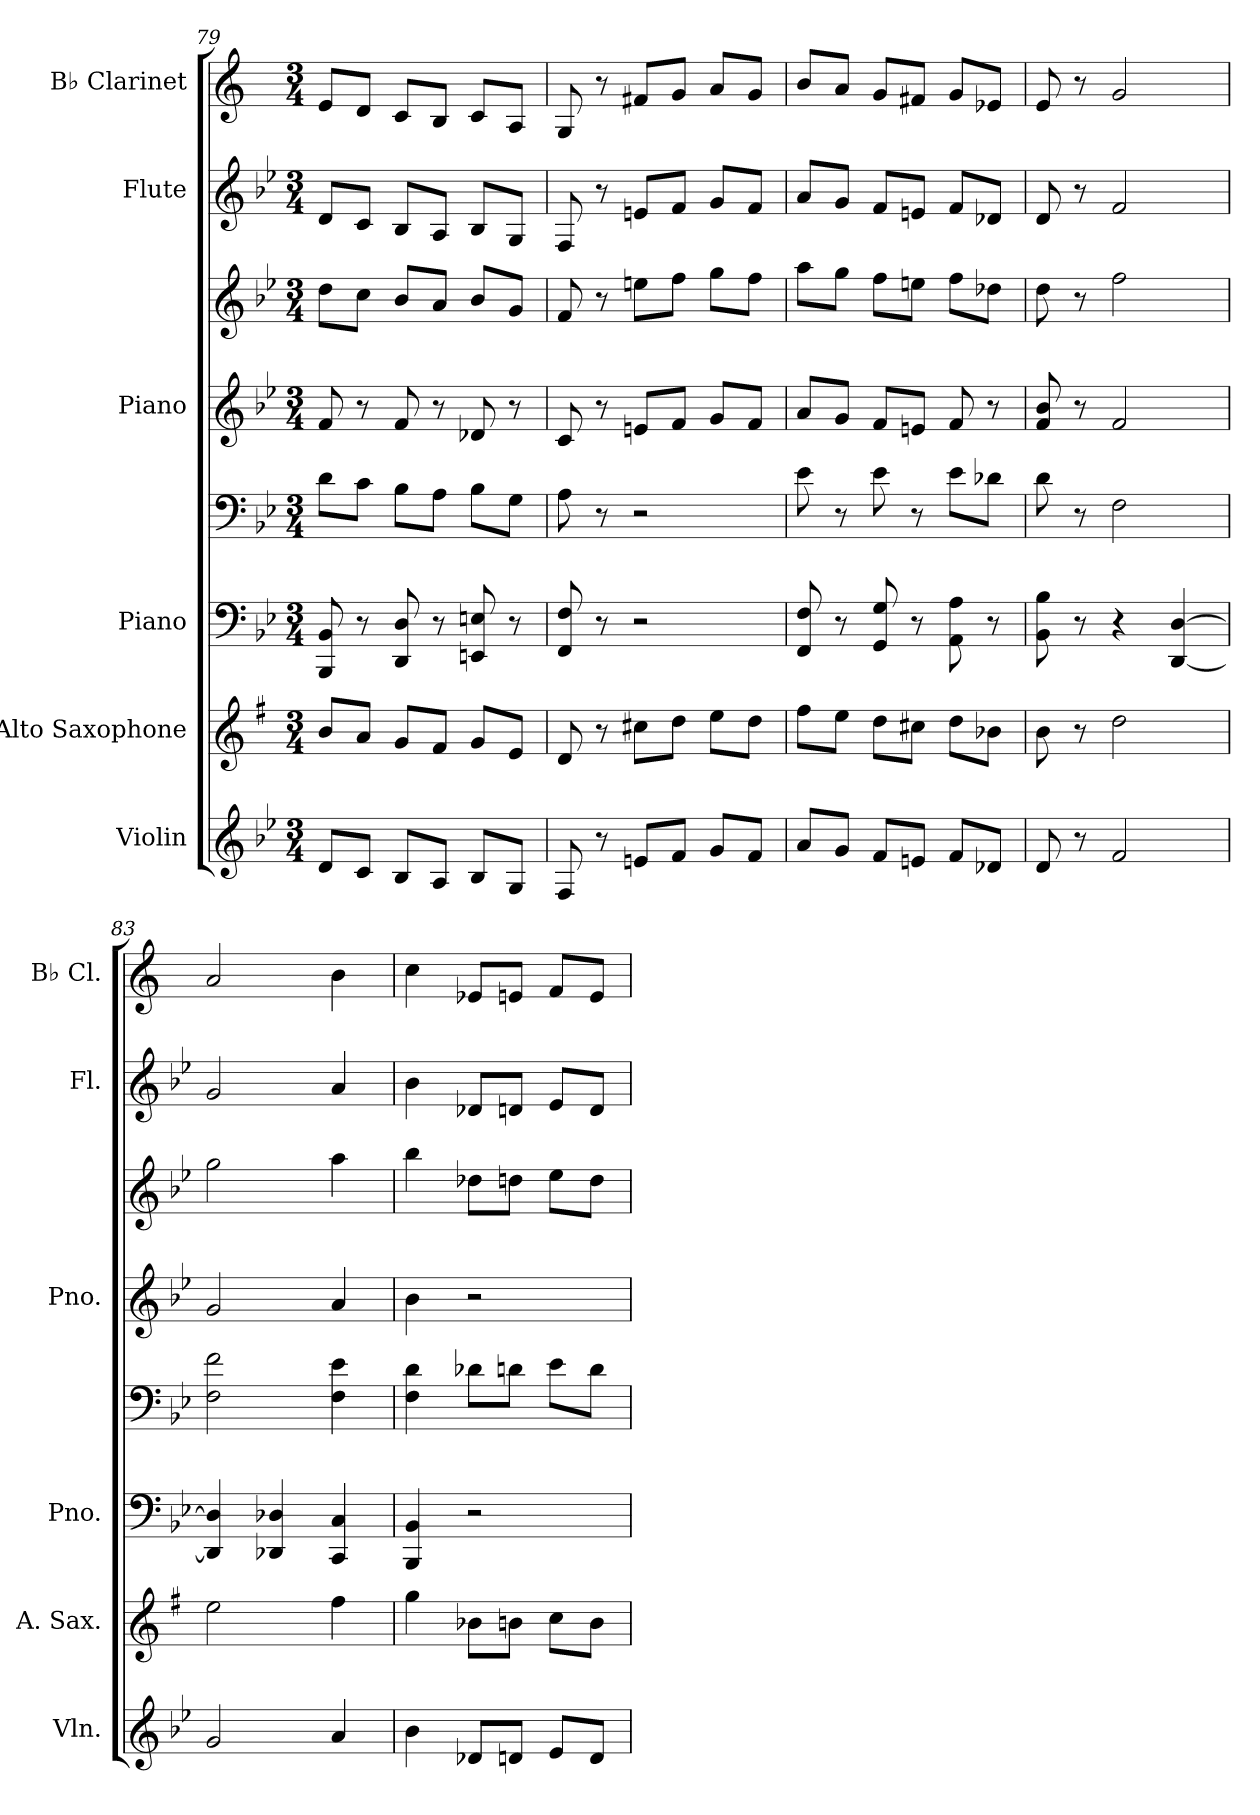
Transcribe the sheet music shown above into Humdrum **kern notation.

**kern	**kern	**kern	**kern	**kern	**kern	**kern	**kern
*part6	*part5	*part4	*part4	*part3	*part3	*part2	*part1
*staff8	*staff7	*staff6	*staff5	*staff4	*staff3	*staff2	*staff1
*I"Violin	*I"Alto Saxophone	*I"Piano	*	*I"Piano	*	*I"Flute	*I"B♭ Clarinet
*I'Vln.	*I'A. Sax.	*I'Pno.	*	*I'Pno.	*	*I'Fl.	*I'B♭ Cl.
*clefG2	*clefG2	*clefF4	*clefF4	*clefG2	*clefG2	*clefG2	*clefG2
*	*ITrd5c9	*	*	*	*	*	*ITrd1c2
*k[b-e-]	*k[b-e-]	*k[b-e-]	*k[b-e-]	*k[b-e-]	*k[b-e-]	*k[b-e-]	*k[b-e-]
*M3/4	*M3/4	*M3/4	*M3/4	*M3/4	*M3/4	*M3/4	*M3/4
=79	=79	=79	=79	=79	=79	=79	=79
8d/L	8d/L	8BBB-/ 8BB-/	8d\L	8f/	8dd\L	8d/L	8d/L
8c/J	8c/J	8r	8c\J	8r	8cc\J	8c/J	8c/J
8B-/L	8B-/L	8DD/ 8D/	8B-\L	8f/	8b-/L	8B-/L	8B-/L
8A/J	8A/J	8r	8A\J	8r	8a/J	8A/J	8A/J
8B-/L	8B-/L	8EEn/ 8En/	8B-\L	8d-X/	8b-/L	8B-/L	8B-/L
8G/J	8G/J	8r	8G\J	8r	8g/J	8G/J	8G/J
=80	=80	=80	=80	=80	=80	=80	=80
8F/	8F/	8FF/ 8F/	8A\	8c/	8f/	8F/	8F/
8r	8r	8r	8r	8r	8r	8r	8r
8en/L	8en\L	2r	2r	8en/L	8een\L	8en/L	8en/L
8f/J	8f\J	.	.	8f/J	8ff\J	8f/J	8f/J
8g/L	8g\L	.	.	8g/L	8gg\L	8g/L	8g/L
8f/J	8f\J	.	.	8f/J	8ff\J	8f/J	8f/J
=81	=81	=81	=81	=81	=81	=81	=81
8a/L	8a\L	8FF/ 8F/	8e-\	8a/L	8aa\L	8a/L	8a/L
8g/J	8g\J	8r	8r	8g/J	8gg\J	8g/J	8g/J
8f/L	8f\L	8GG/ 8G/	8e-\	8f/L	8ff\L	8f/L	8f/L
8en/J	8en\J	8r	8r	8en/J	8een\J	8en/J	8en/J
8f/L	8f\L	8AA\ 8A\	8e-\L	8f/	8ff\L	8f/L	8f/L
8d-X/J	8d-X\J	8r	8d-X\J	8r	8dd-X\J	8d-X/J	8d-X/J
=82	=82	=82	=82	=82	=82	=82	=82
8d/	8d\	8BB-\ 8B-\	8d\	8f/ 8b-/	8dd\	8d/	8d/
8r	8r	8r	8r	8r	8r	8r	8r
2f/	2f\	4r	2F\	2f/	2ff\	2f/	2f/
.	.	[4DD/ [4D/	.	.	.	.	.
=83	=83	=83	=83	=83	=83	=83	=83
2g/	2g\	4DD/] 4D/]	2F\ 2f\	2g/	2gg\	2g/	2g/
.	.	4DD-X/ 4D-X/	.	.	.	.	.
4a/	4a\	4CC/ 4C/	4F\ 4e-\	4a/	4aa\	4a/	4a\
=84	=84	=84	=84	=84	=84	=84	=84
4b-\	4b-\	4BBB-/ 4BB-/	4F\ 4d\	4b-\	4bb-\	4b-\	4b-\
8d-X/L	8d-X\L	2r	8d-X\L	2r	8dd-X\L	8d-X/L	8d-X/L
8dn/J	8dn\J	.	8dn\J	.	8ddn\J	8dn/J	8dn/J
8e-/L	8e-\L	.	8e-\L	.	8ee-\L	8e-/L	8e-/L
8d/J	8d\J	.	8d\J	.	8dd\J	8d/J	8d/J
=	=	=	=	=	=	=	=
*-	*-	*-	*-	*-	*-	*-	*-
